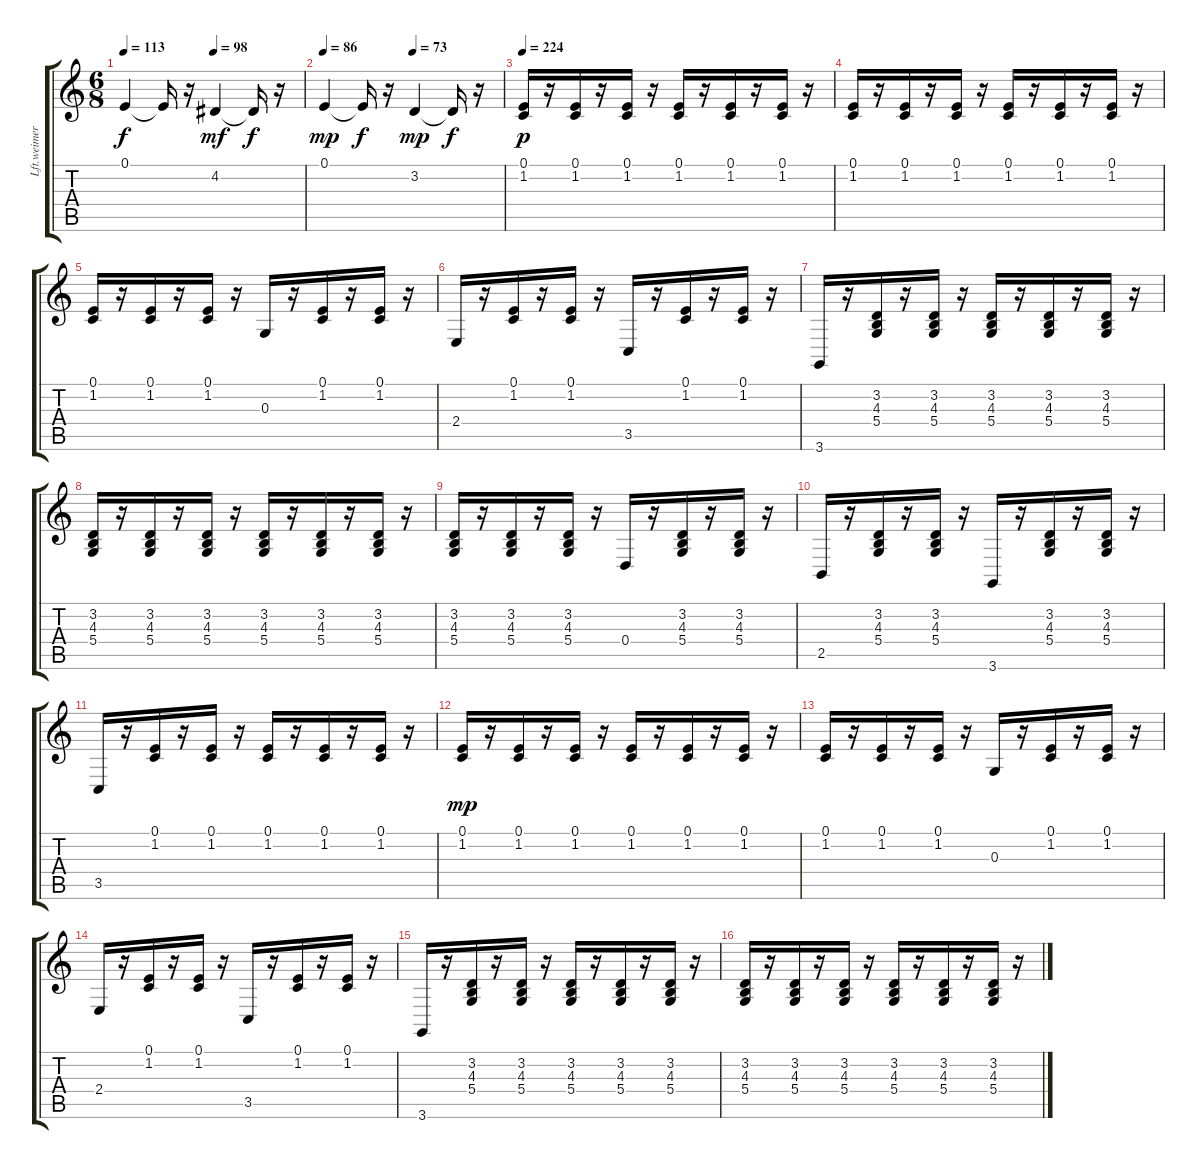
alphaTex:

\track ("6/20/95" "Lft.weimer") {instrument acousticgrandpiano}
\staff {score tabs}
\tuning (E4 B3 G3 D3 A2 E2) {hide}
\ts (6 8)
\tempo 113
\tempo (98 0.5)
\clef g2
\ks c
0.1.4{dy f} 0.1{t}.16 r.16 4.2.4{dy mf} 4.2{t}.16{dy f} r.16 |
\tempo 86
\tempo (73 0.5)
0.1.4{dy mp} 0.1{t}.16{dy f} r.16 3.2.4{dy mp} 3.2{t}.16{dy f} r.16 |
\tempo 224
(0.1 1.2).16{dy p} r.16 (0.1 1.2).16 r.16 (0.1 1.2).16 r.16 (0.1 1.2).16 r.16 (0.1 1.2).16 r.16 (0.1 1.2).16 r.16 |
(0.1 1.2).16 r.16 (0.1 1.2).16 r.16 (0.1 1.2).16 r.16 (0.1 1.2).16 r.16 (0.1 1.2).16 r.16 (0.1 1.2).16 r.16 |
(0.1 1.2).16 r.16 (0.1 1.2).16 r.16 (0.1 1.2).16 r.16 0.3.16 r.16 (0.1 1.2).16 r.16 (0.1 1.2).16 r.16 |
2.4.16 r.16 (0.1 1.2).16 r.16 (0.1 1.2).16 r.16 3.5.16 r.16 (0.1 1.2).16 r.16 (0.1 1.2).16 r.16 |
3.6.16 r.16 (3.2 4.3 5.4).16 r.16 (3.2 4.3 5.4).16 r.16 (3.2 4.3 5.4).16 r.16 (3.2 4.3 5.4).16 r.16 (3.2 4.3 5.4).16 r.16 |
(3.2 4.3 5.4).16 r.16 (3.2 4.3 5.4).16 r.16 (3.2 4.3 5.4).16 r.16 (3.2 4.3 5.4).16 r.16 (3.2 4.3 5.4).16 r.16 (3.2 4.3 5.4).16 r.16 |
(3.2 4.3 5.4).16 r.16 (3.2 4.3 5.4).16 r.16 (3.2 4.3 5.4).16 r.16 0.4.16 r.16 (3.2 4.3 5.4).16 r.16 (3.2 4.3 5.4).16 r.16 |
2.5.16 r.16 (3.2 4.3 5.4).16 r.16 (3.2 4.3 5.4).16 r.16 3.6.16 r.16 (3.2 4.3 5.4).16 r.16 (3.2 4.3 5.4).16 r.16 |
3.5.16 r.16 (0.1 1.2).16 r.16 (0.1 1.2).16 r.16 (0.1 1.2).16 r.16 (0.1 1.2).16 r.16 (0.1 1.2).16 r.16 |
(0.1 1.2).16{dy mp} r.16 (0.1 1.2).16 r.16 (0.1 1.2).16 r.16 (0.1 1.2).16 r.16 (0.1 1.2).16 r.16 (0.1 1.2).16 r.16 |
(0.1 1.2).16 r.16 (0.1 1.2).16 r.16 (0.1 1.2).16 r.16 0.3.16 r.16 (0.1 1.2).16 r.16 (0.1 1.2).16 r.16 |
2.4.16 r.16 (0.1 1.2).16 r.16 (0.1 1.2).16 r.16 3.5.16 r.16 (0.1 1.2).16 r.16 (0.1 1.2).16 r.16 |
3.6.16 r.16 (3.2 4.3 5.4).16 r.16 (3.2 4.3 5.4).16 r.16 (3.2 4.3 5.4).16 r.16 (3.2 4.3 5.4).16 r.16 (3.2 4.3 5.4).16 r.16 |
(3.2 4.3 5.4).16 r.16 (3.2 4.3 5.4).16 r.16 (3.2 4.3 5.4).16 r.16 (3.2 4.3 5.4).16 r.16 (3.2 4.3 5.4).16 r.16 (3.2 4.3 5.4).16 r.16
